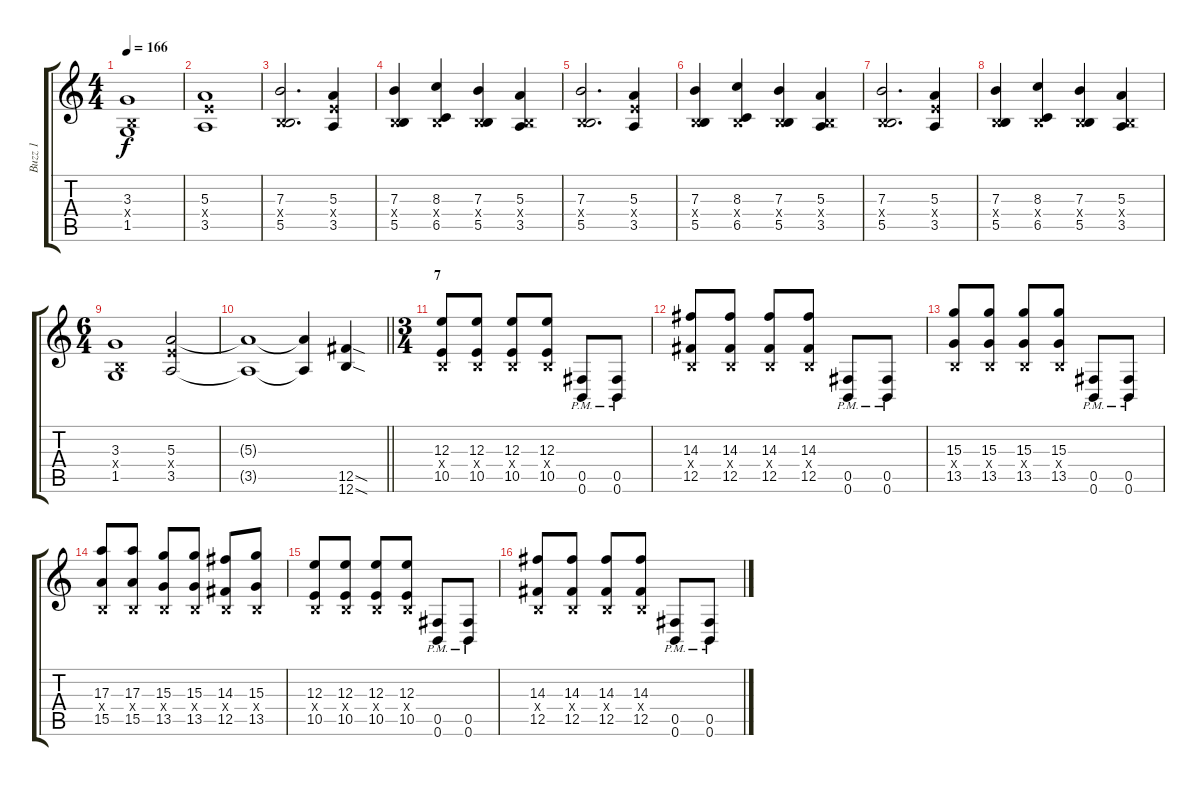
\track ("Buzz 1" "Buzz 1") {instrument distortionguitar}
\staff {score tabs}
\tuning (Db4 Ab3 E3 B2 Gb2 B1) {hide}
\ts (4 4)
\tempo 166
\clef g2
\ks c
(3.3 0.4{x} 1.5).1{dy f} |
(5.3 5.4{x} 3.5).1 |
(7.3 0.4{x} 5.5).2{d} (5.3 5.4{x} 3.5).4 |
(7.3 0.4{x} 5.5).4 (8.3 0.4{x} 6.5).4 (7.3 0.4{x} 5.5).4 (5.3 0.4{x} 3.5).4 |
(7.3 0.4{x} 5.5).2{d} (5.3 5.4{x} 3.5).4 |
(7.3 0.4{x} 5.5).4 (8.3 0.4{x} 6.5).4 (7.3 0.4{x} 5.5).4 (5.3 0.4{x} 3.5).4 |
(7.3 0.4{x} 5.5).2{d} (5.3 5.4{x} 3.5).4 |
(7.3 0.4{x} 5.5).4 (8.3 0.4{x} 6.5).4 (7.3 0.4{x} 5.5).4 (5.3 0.4{x} 3.5).4 |
\ts (6 4)
(3.3 0.4{x} 1.5).1 (5.3 5.4{x} 3.5).2 |
\barLineRight lightlight
(5.3{t} 3.5{t}).1 (5.3{t} 3.5{t}).4 (12.5{sod} 12.6{sod}).4 |
\ts (3 4)
\section ("" "7")
(12.3 0.4{x} 10.5).8 (12.3 0.4{x} 10.5).8 (12.3 0.4{x} 10.5).8 (12.3 0.4{x} 10.5).8 (0.5{pm} 0.6{pm}).8 (0.5{pm} 0.6{pm}).8 |
(14.3 0.4{x} 12.5).8 (14.3 0.4{x} 12.5).8 (14.3 0.4{x} 12.5).8 (14.3 0.4{x} 12.5).8 (0.5{pm} 0.6{pm}).8 (0.5{pm} 0.6{pm}).8 |
(15.3 0.4{x} 13.5).8 (15.3 0.4{x} 13.5).8 (15.3 0.4{x} 13.5).8 (15.3 0.4{x} 13.5).8 (0.5{pm} 0.6{pm}).8 (0.5{pm} 0.6{pm}).8 |
(17.3 0.4{x} 15.5).8 (17.3 0.4{x} 15.5).8 (15.3 0.4{x} 13.5).8 (15.3 0.4{x} 13.5).8 (14.3 0.4{x} 12.5).8 (15.3 0.4{x} 13.5).8 |
(12.3 0.4{x} 10.5).8 (12.3 0.4{x} 10.5).8 (12.3 0.4{x} 10.5).8 (12.3 0.4{x} 10.5).8 (0.5{pm} 0.6{pm}).8 (0.5{pm} 0.6{pm}).8 |
(14.3 0.4{x} 12.5).8 (14.3 0.4{x} 12.5).8 (14.3 0.4{x} 12.5).8 (14.3 0.4{x} 12.5).8 (0.5{pm} 0.6{pm}).8 (0.5{pm} 0.6{pm}).8
